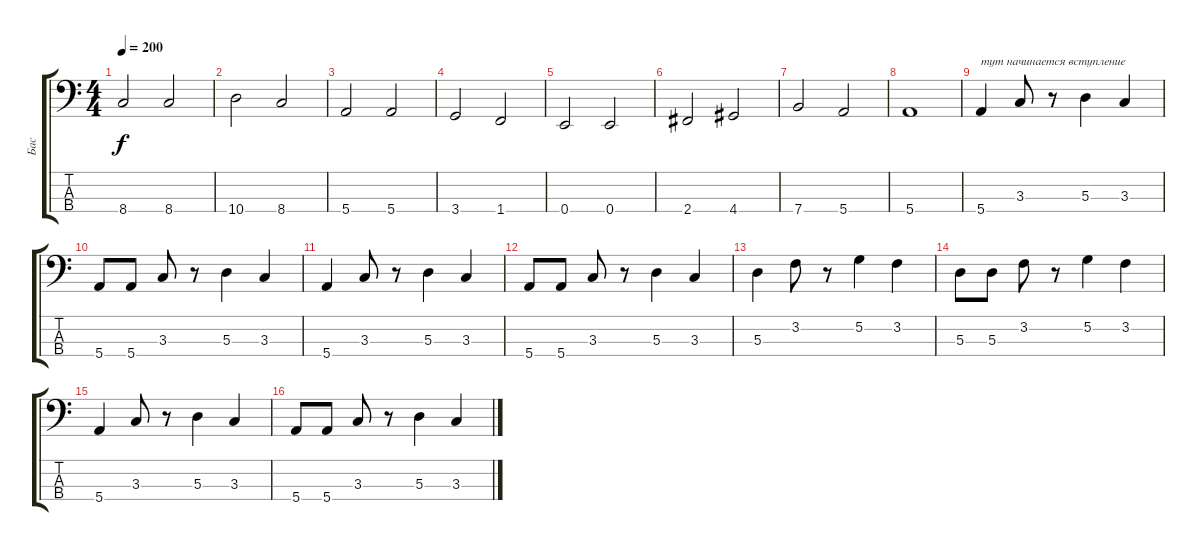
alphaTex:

\track ("Бас" "Бас") {instrument electricbassfinger}
\staff {score tabs}
\tuning (G2 D2 A1 E1) {hide}
\ts (4 4)
\tempo 200
\clef f4
\ks c
8.4.2{dy f} 8.4.2 |
10.4.2 8.4.2 |
5.4.2 5.4.2 |
3.4.2 1.4.2 |
0.4.2 0.4.2 |
2.4.2 4.4.2 |
7.4.2 5.4.2 |
5.4.1 |
5.4.4{txt "тут начинается вступление"} 3.3.8 r.8 5.3.4 3.3.4 |
5.4.8 5.4.8 3.3.8 r.8 5.3.4 3.3.4 |
5.4.4 3.3.8 r.8 5.3.4 3.3.4 |
5.4.8 5.4.8 3.3.8 r.8 5.3.4 3.3.4 |
5.3.4 3.2.8 r.8 5.2.4 3.2.4 |
5.3.8 5.3.8 3.2.8 r.8 5.2.4 3.2.4 |
5.4.4 3.3.8 r.8 5.3.4 3.3.4 |
5.4.8 5.4.8 3.3.8 r.8 5.3.4 3.3.4
